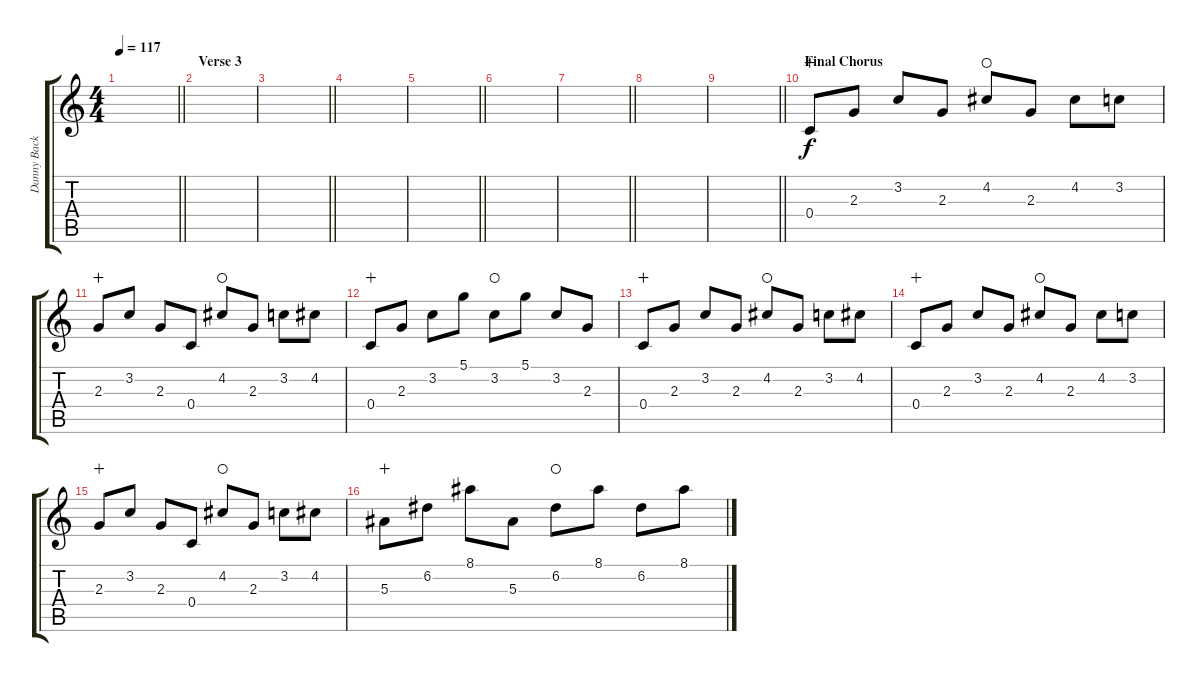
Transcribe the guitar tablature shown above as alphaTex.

\track ("Danny Backing" "Danny Back") {instrument acousticguitarsteel}
\staff {score tabs}
\tuning (D4 A3 F3 C3 G2 C2) {hide}
\ts (4 4)
\tempo 117
\clef g2
\barLineRight lightlight
\ks c
|
\section ("" "Verse 3")
|
\barLineRight lightlight
|
|
\barLineRight lightlight
|
|
\barLineRight lightlight
|
|
\barLineRight lightlight
|
\section ("" "Final Chorus")
0.4.8{wahc} 2.3.8 3.2.8 2.3.8 4.2.8{waho} 2.3.8 4.2.8 3.2.8 |
2.3.8{wahc} 3.2.8 2.3.8 0.4.8 4.2.8{waho} 2.3.8 3.2.8 4.2.8 |
0.4.8{wahc} 2.3.8 3.2.8 5.1.8 3.2.8{waho} 5.1.8 3.2.8 2.3.8 |
0.4.8{wahc} 2.3.8 3.2.8 2.3.8 4.2.8{waho} 2.3.8 3.2.8 4.2.8 |
0.4.8{wahc} 2.3.8 3.2.8 2.3.8 4.2.8{waho} 2.3.8 4.2.8 3.2.8 |
2.3.8{wahc} 3.2.8 2.3.8 0.4.8 4.2.8{waho} 2.3.8 3.2.8 4.2.8 |
5.3.8{wahc} 6.2.8 8.1.8 5.3.8 6.2.8{waho} 8.1.8 6.2.8 8.1.8
